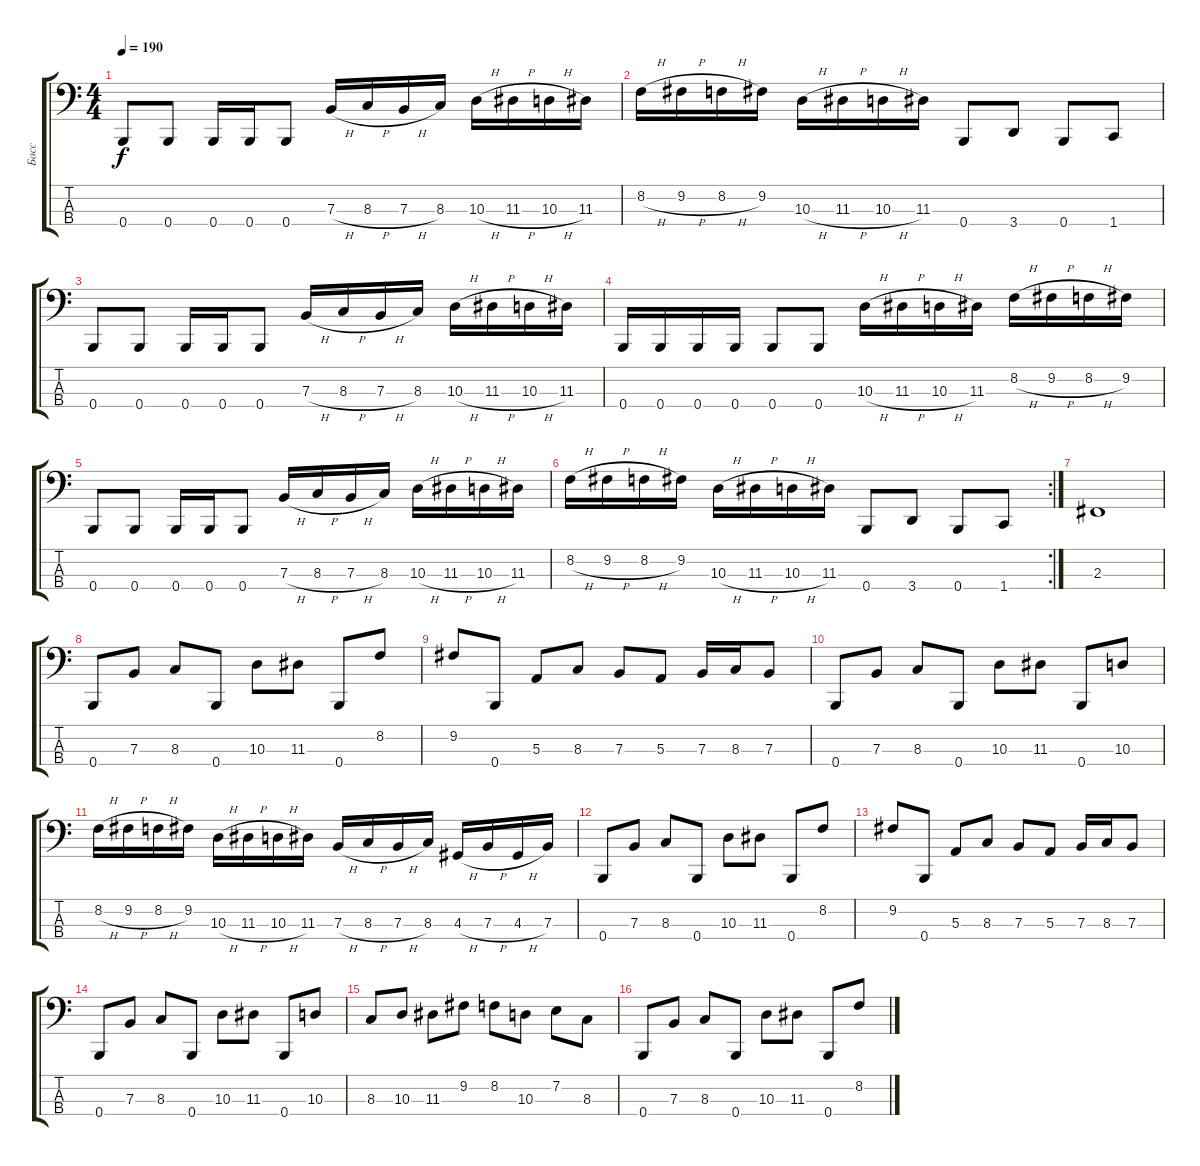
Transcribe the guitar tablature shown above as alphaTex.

\track ("Басс" "Басс") {instrument electricbassfinger}
\staff {score tabs}
\tuning (D2 A1 E1 B0) {hide}
\ts (4 4)
\tempo 190
\clef f4
\ks c
0.4.8{dy f} 0.4.8 0.4.16 0.4.16 0.4.8 7.3{h}.16 8.3{h}.16 7.3{h}.16 8.3.16 10.3{h}.16 11.3{h}.16 10.3{h}.16 11.3.16 |
8.2{h}.16 9.2{h}.16 8.2{h}.16 9.2.16 10.3{h}.16 11.3{h}.16 10.3{h}.16 11.3.16 0.4.8 3.4.8 0.4.8 1.4.8 |
0.4.8 0.4.8 0.4.16 0.4.16 0.4.8 7.3{h}.16 8.3{h}.16 7.3{h}.16 8.3.16 10.3{h}.16 11.3{h}.16 10.3{h}.16 11.3.16 |
0.4.16 0.4.16 0.4.16 0.4.16 0.4.8 0.4.8 10.3{h}.16 11.3{h}.16 10.3{h}.16 11.3.16 8.2{h}.16 9.2{h}.16 8.2{h}.16 9.2.16 |
0.4.8 0.4.8 0.4.16 0.4.16 0.4.8 7.3{h}.16 8.3{h}.16 7.3{h}.16 8.3.16 10.3{h}.16 11.3{h}.16 10.3{h}.16 11.3.16 |
\rc 2
8.2{h}.16 9.2{h}.16 8.2{h}.16 9.2.16 10.3{h}.16 11.3{h}.16 10.3{h}.16 11.3.16 0.4.8 3.4.8 0.4.8 1.4.8 |
2.3.1 |
0.4.8 7.3.8 8.3.8 0.4.8 10.3.8 11.3.8 0.4.8 8.2.8 |
9.2.8 0.4.8 5.3.8 8.3.8 7.3.8 5.3.8 7.3.16 8.3.16 7.3.8 |
0.4.8 7.3.8 8.3.8 0.4.8 10.3.8 11.3.8 0.4.8 10.3.8 |
8.2{h}.16 9.2{h}.16 8.2{h}.16 9.2.16 10.3{h}.16 11.3{h}.16 10.3{h}.16 11.3.16 7.3{h}.16 8.3{h}.16 7.3{h}.16 8.3.16 4.3{h}.16 7.3{h}.16 4.3{h}.16 7.3.16 |
0.4.8 7.3.8 8.3.8 0.4.8 10.3.8 11.3.8 0.4.8 8.2.8 |
9.2.8 0.4.8 5.3.8 8.3.8 7.3.8 5.3.8 7.3.16 8.3.16 7.3.8 |
0.4.8 7.3.8 8.3.8 0.4.8 10.3.8 11.3.8 0.4.8 10.3.8 |
8.3.8 10.3.8 11.3.8 9.2.8 8.2.8 10.3.8 7.2.8 8.3.8 |
0.4.8 7.3.8 8.3.8 0.4.8 10.3.8 11.3.8 0.4.8 8.2.8
